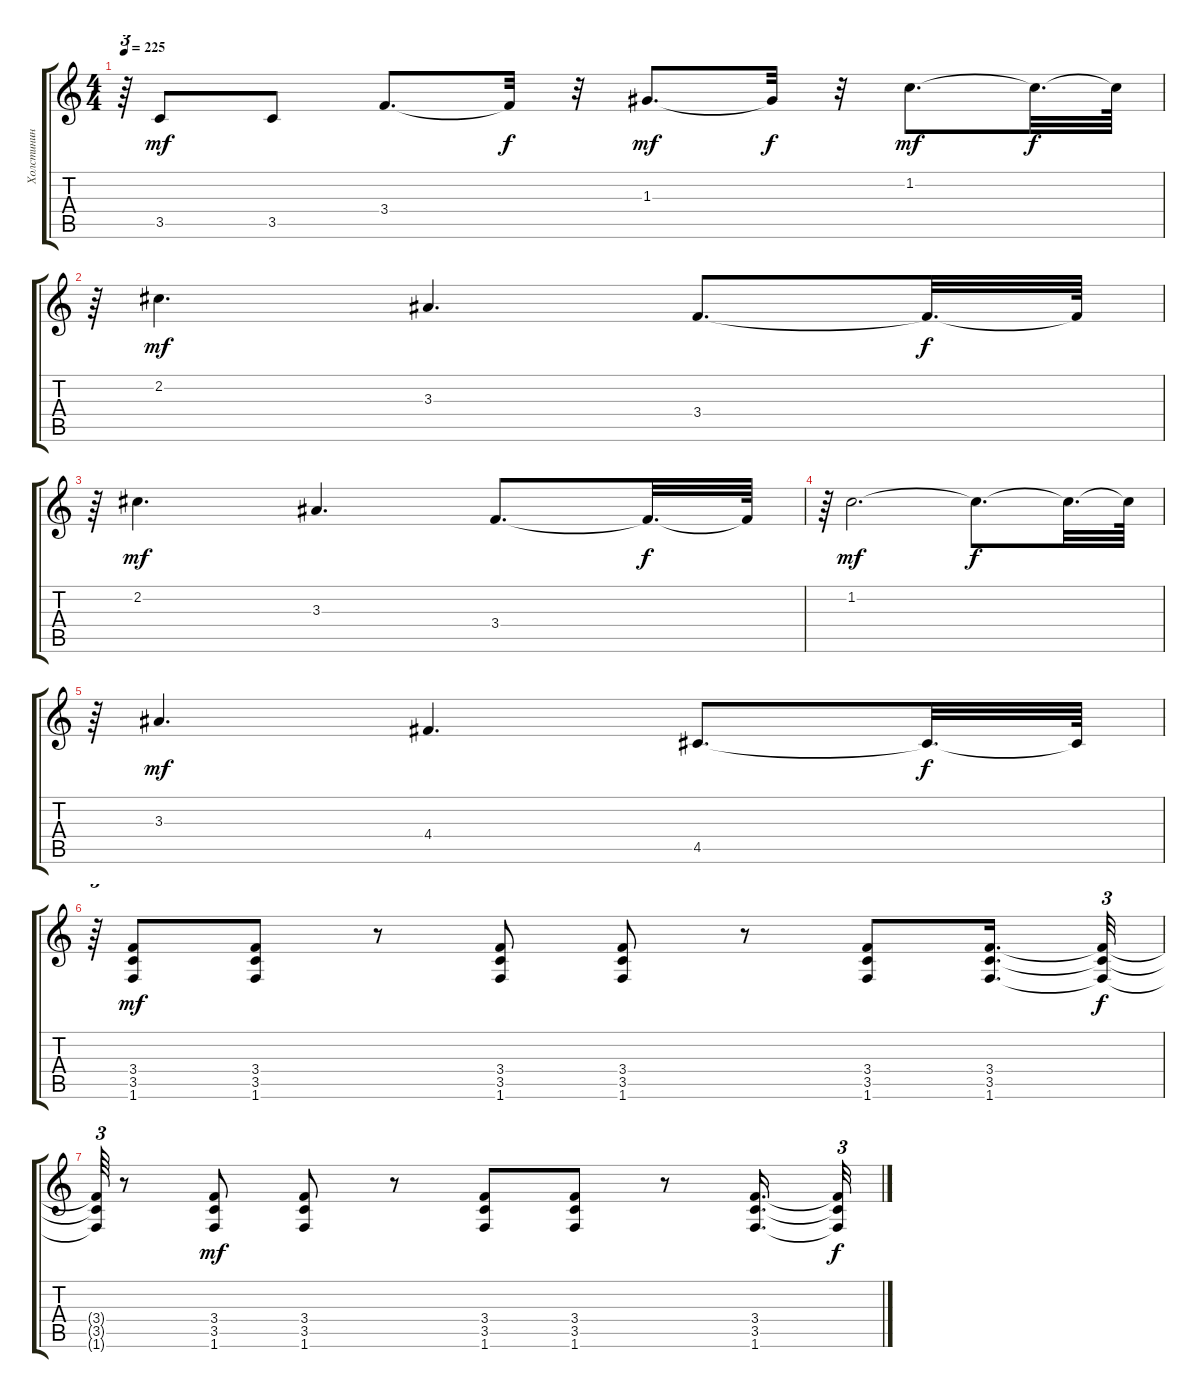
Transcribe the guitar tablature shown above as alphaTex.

\track ("Холстинин" "Холстинин") {instrument distortionguitar}
\staff {score tabs}
\tuning (E4 B3 G3 D3 A2 E2) {hide}
\ts (4 4)
\tempo 225
\clef g2
\ks c
r.64{tu (3 2) dy f} 3.5.8{dy mf} 3.5.8 3.4.8{d} 3.4{t}.32{dy f} r.32 1.3.8{d dy mf} 1.3{t}.32{dy f} r.32 1.2.8{d dy mf} 1.2{t}.32{d dy f} 1.2{t}.64 |
r.64{tu (3 2)} 2.2.4{d dy mf} 3.3.4{d} 3.4.8{d} 3.4{t}.32{d dy f} 3.4{t}.64 |
r.64{tu (3 2)} 2.2.4{d dy mf} 3.3.4{d} 3.4.8{d} 3.4{t}.32{d dy f} 3.4{t}.64 |
r.64{tu (3 2)} 1.2.2{d dy mf} 1.2{t}.8{d dy f} 1.2{t}.32{d} 1.2{t}.64 |
r.64{tu (3 2)} 3.3.4{d dy mf} 4.4.4{d} 4.5.8{d} 4.5{t}.32{d dy f} 4.5{t}.64 |
r.64{tu (3 2)} (3.4 3.5 1.6).8{dy mf} (3.4 3.5 1.6).8 r.8 (3.4 3.5 1.6).8 (3.4 3.5 1.6).8 r.8 (3.4 3.5 1.6).8 (3.4 3.5 1.6).16{d} (3.4{t} 3.5{t} 1.6{t}).32{tu (3 2) dy f} |
(3.4{t} 3.5{t} 1.6{t}).64{tu (3 2)} r.8 (3.4 3.5 1.6).8{dy mf} (3.4 3.5 1.6).8 r.8 (3.4 3.5 1.6).8 (3.4 3.5 1.6).8 r.8 (3.4 3.5 1.6).16{d} (3.4{t} 3.5{t} 1.6{t}).32{tu (3 2) dy f}
